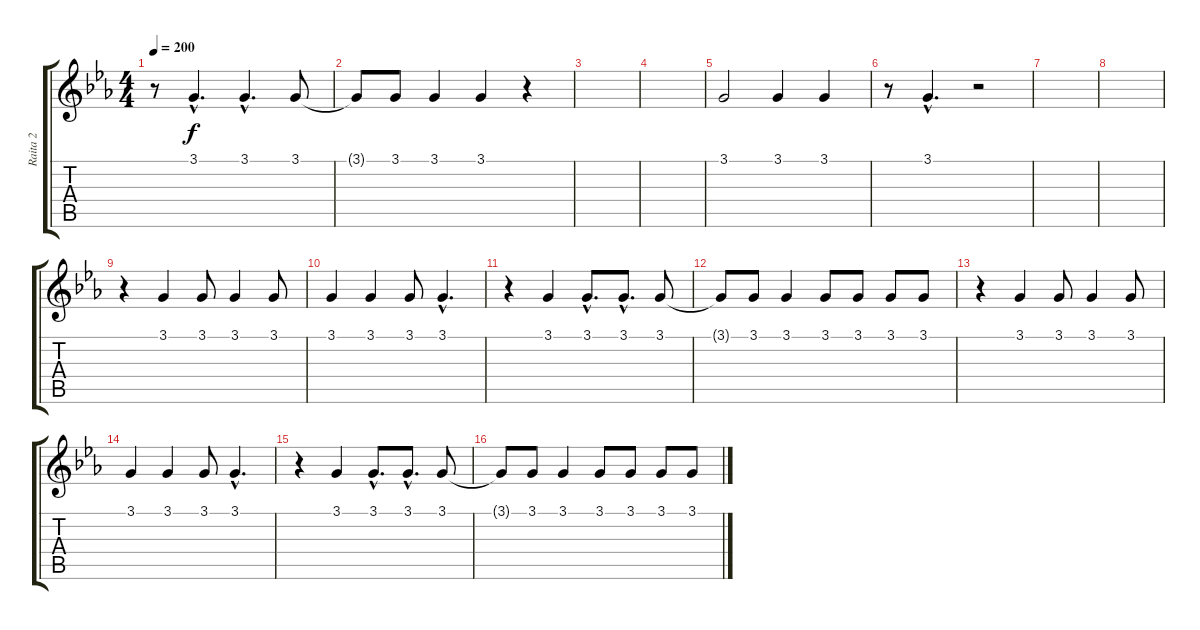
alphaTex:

\track ("Raita 2" "Raita 2") {instrument lead8bassandlead}
\staff {score tabs}
\tuning (E4 B3 G3 D3 A2 E2) {hide}
\ts (4 4)
\tempo 200
\clef g2
\ks eb
r.8{dy f} 3.1{hac}.4{d} 3.1{hac}.4{d} 3.1.8 |
3.1{t}.8 3.1.8 3.1.4 3.1.4 r.4 |
|
|
3.1.2 3.1.4 3.1.4 |
r.8 3.1{hac}.4{d} r.2 |
|
|
r.4 3.1.4 3.1.8 3.1.4 3.1.8 |
3.1.4 3.1.4 3.1.8 3.1{hac}.4{d} |
r.4 3.1.4 3.1{hac}.8{d} 3.1{hac}.8{d} 3.1.8 |
3.1{t}.8 3.1.8 3.1.4 3.1.8 3.1.8 3.1.8 3.1.8 |
r.4 3.1.4 3.1.8 3.1.4 3.1.8 |
3.1.4 3.1.4 3.1.8 3.1{hac}.4{d} |
r.4 3.1.4 3.1{hac}.8{d} 3.1{hac}.8{d} 3.1.8 |
3.1{t}.8 3.1.8 3.1.4 3.1.8 3.1.8 3.1.8 3.1.8
